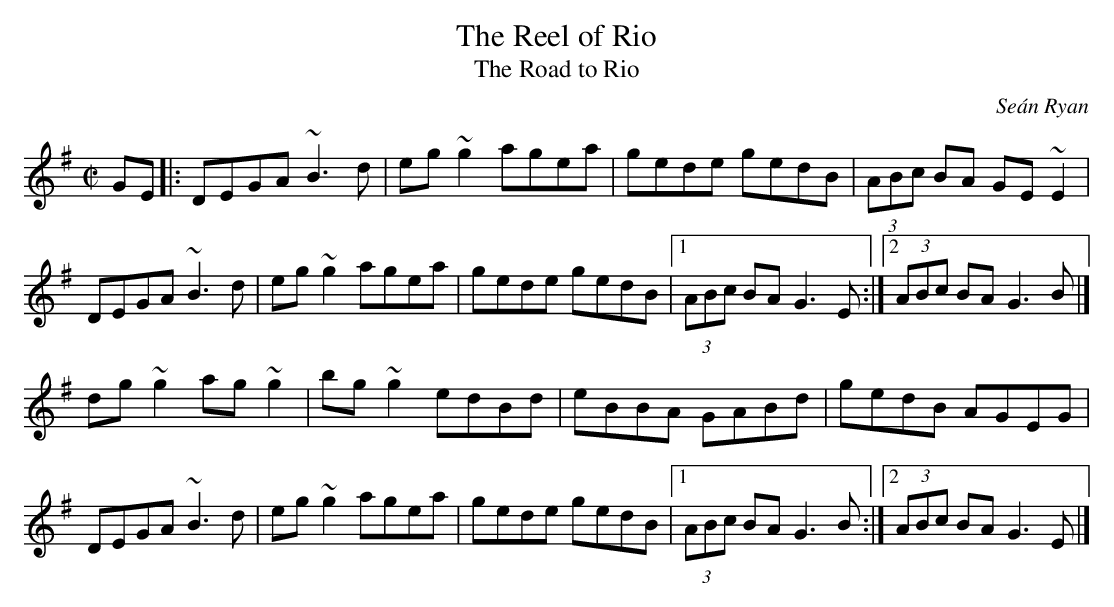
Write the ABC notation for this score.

X:1
T:Reel of Rio, The
T:Road to Rio, The
M:C|
L:1/8
C:Seán Ryan
K:G
GE[|:DEGA ~B3d|eg~g2 agea|gede gedB|(3ABc BA GE~E2|!
DEGA ~B3d|eg~g2 agea|gede gedB|1(3ABc BA G3E:|2(3ABc BA G3B|]!
dg~g2 ag~g2|bg~g2 edBd|eBBA GABd|gedB AGEG|!
DEGA ~B3d|eg~g2 agea|gede gedB|1(3ABc BA G3B:|2(3ABc BA G3E|]!
